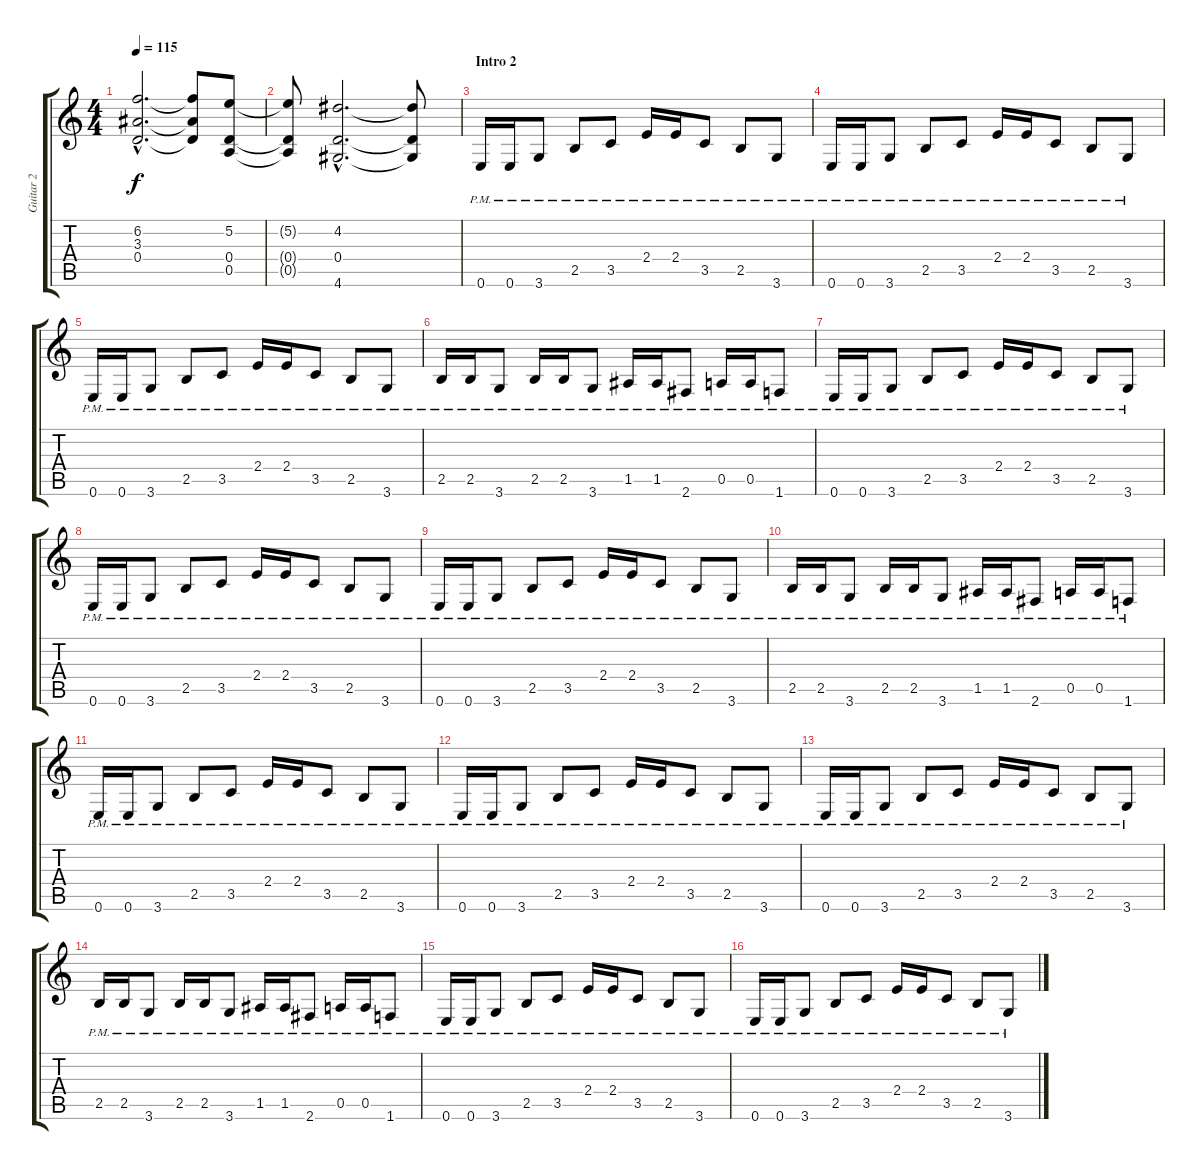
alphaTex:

\track ("Guitar 2" "Guitar 2") {instrument distortionguitar}
\staff {score tabs}
\tuning (E4 B3 G3 D3 A2 E2) {hide}
\ts (4 4)
\tempo 115
\clef g2
\ks c
(6.2{hac} 3.3{hac} 0.4{hac}).2{d dy f instrument electricguitarclean} (6.2{t} 3.3{t} 0.4{t}).8 (5.2 0.4 0.5).8 |
(5.2{t} 0.4{t} 0.5{t}).8 (4.2{hac} 0.4{hac} 4.6{hac}).2{d} (4.2{t} 0.4{t} 4.6{t}).8 |
\section ("" "Intro 2")
0.6{pm}.16 0.6{pm}.16 3.6{pm}.8 2.5{pm}.8 3.5{pm}.8 2.4{pm}.16 2.4{pm}.16 3.5{pm}.8 2.5{pm}.8 3.6{pm}.8 |
0.6{pm}.16 0.6{pm}.16 3.6{pm}.8 2.5{pm}.8 3.5{pm}.8 2.4{pm}.16 2.4{pm}.16 3.5{pm}.8 2.5{pm}.8 3.6{pm}.8 |
0.6{pm}.16 0.6{pm}.16 3.6{pm}.8 2.5{pm}.8 3.5{pm}.8 2.4{pm}.16 2.4{pm}.16 3.5{pm}.8 2.5{pm}.8 3.6{pm}.8 |
2.5{pm}.16 2.5{pm}.16 3.6{pm}.8 2.5{pm}.16 2.5{pm}.16 3.6{pm}.8 1.5{pm}.16 1.5{pm}.16 2.6{pm}.8 0.5{pm}.16 0.5{pm}.16 1.6{pm}.8 |
0.6{pm}.16 0.6{pm}.16 3.6{pm}.8 2.5{pm}.8 3.5{pm}.8 2.4{pm}.16 2.4{pm}.16 3.5{pm}.8 2.5{pm}.8 3.6{pm}.8 |
0.6{pm}.16 0.6{pm}.16 3.6{pm}.8 2.5{pm}.8 3.5{pm}.8 2.4{pm}.16 2.4{pm}.16 3.5{pm}.8 2.5{pm}.8 3.6{pm}.8 |
0.6{pm}.16 0.6{pm}.16 3.6{pm}.8 2.5{pm}.8 3.5{pm}.8 2.4{pm}.16 2.4{pm}.16 3.5{pm}.8 2.5{pm}.8 3.6{pm}.8 |
2.5{pm}.16 2.5{pm}.16 3.6{pm}.8 2.5{pm}.16 2.5{pm}.16 3.6{pm}.8 1.5{pm}.16 1.5{pm}.16 2.6{pm}.8 0.5{pm}.16 0.5{pm}.16 1.6{pm}.8 |
0.6{pm}.16 0.6{pm}.16 3.6{pm}.8 2.5{pm}.8 3.5{pm}.8 2.4{pm}.16 2.4{pm}.16 3.5{pm}.8 2.5{pm}.8 3.6{pm}.8 |
0.6{pm}.16 0.6{pm}.16 3.6{pm}.8 2.5{pm}.8 3.5{pm}.8 2.4{pm}.16 2.4{pm}.16 3.5{pm}.8 2.5{pm}.8 3.6{pm}.8 |
0.6{pm}.16 0.6{pm}.16 3.6{pm}.8 2.5{pm}.8 3.5{pm}.8 2.4{pm}.16 2.4{pm}.16 3.5{pm}.8 2.5{pm}.8 3.6{pm}.8 |
2.5{pm}.16 2.5{pm}.16 3.6{pm}.8 2.5{pm}.16 2.5{pm}.16 3.6{pm}.8 1.5{pm}.16 1.5{pm}.16 2.6{pm}.8 0.5{pm}.16 0.5{pm}.16 1.6{pm}.8 |
0.6{pm}.16 0.6{pm}.16 3.6{pm}.8 2.5{pm}.8 3.5{pm}.8 2.4{pm}.16 2.4{pm}.16 3.5{pm}.8 2.5{pm}.8 3.6{pm}.8 |
0.6{pm}.16 0.6{pm}.16 3.6{pm}.8 2.5{pm}.8 3.5{pm}.8 2.4{pm}.16 2.4{pm}.16 3.5{pm}.8 2.5{pm}.8 3.6{pm}.8
